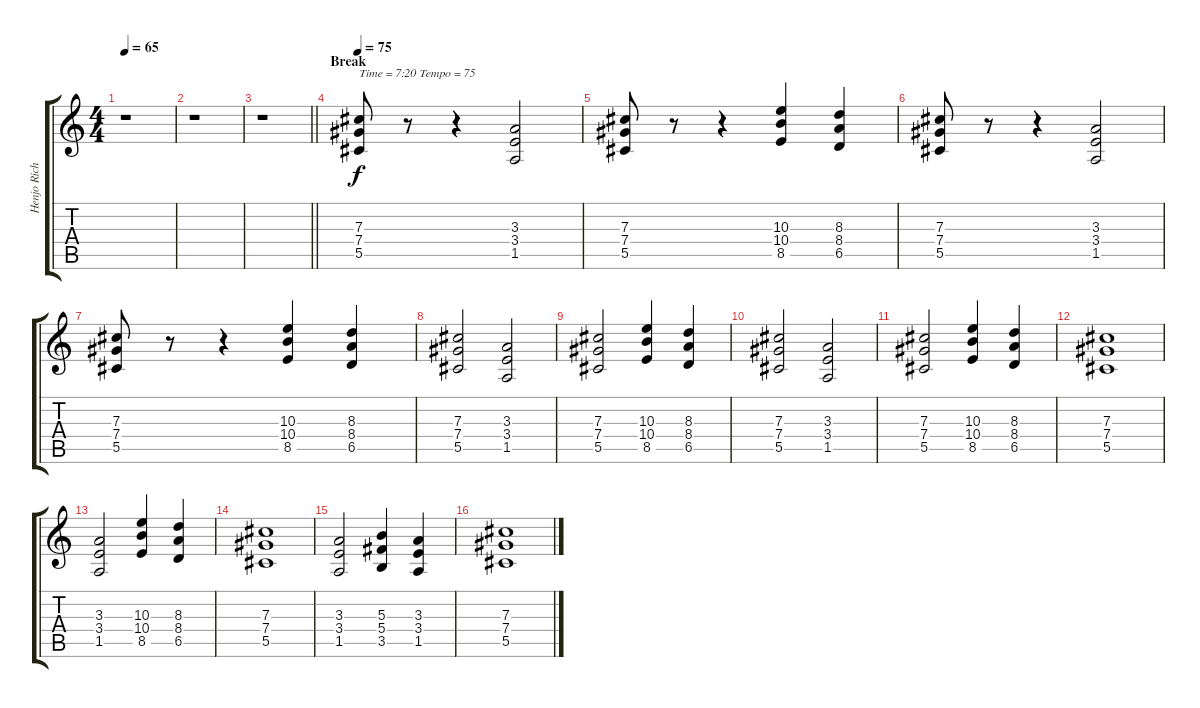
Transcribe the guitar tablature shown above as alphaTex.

\track ("Henjo Richter (Guitar)" "Henjo Rich") {instrument distortionguitar}
\staff {score tabs}
\tuning (Eb4 Bb3 Gb3 Db3 Ab2 Eb2) {hide}
\ts (4 4)
\tempo 65
\clef g2
\ks c
r.1{dy f} |
r.1 |
\barLineRight lightlight
r.1 |
\section ("" "Break")
\tempo 75
(7.3 7.4 5.5).8{txt "Time = 7:20 Tempo = 75"} r.8 r.4 (3.3 3.4 1.5).2 |
(7.3 7.4 5.5).8 r.8 r.4 (10.3 10.4 8.5).4 (8.3 8.4 6.5).4 |
(7.3 7.4 5.5).8 r.8 r.4 (3.3 3.4 1.5).2 |
(7.3 7.4 5.5).8 r.8 r.4 (10.3 10.4 8.5).4 (8.3 8.4 6.5).4 |
(7.3 7.4 5.5).2 (3.3 3.4 1.5).2 |
(7.3 7.4 5.5).2 (10.3 10.4 8.5).4 (8.3 8.4 6.5).4 |
(7.3 7.4 5.5).2 (3.3 3.4 1.5).2 |
(7.3 7.4 5.5).2 (10.3 10.4 8.5).4 (8.3 8.4 6.5).4 |
(7.3 7.4 5.5).1 |
(3.3 3.4 1.5).2 (10.3 10.4 8.5).4 (8.3 8.4 6.5).4 |
(7.3 7.4 5.5).1 |
(3.3 3.4 1.5).2 (5.3 5.4 3.5).4 (3.3 3.4 1.5).4 |
(7.3 7.4 5.5).1
